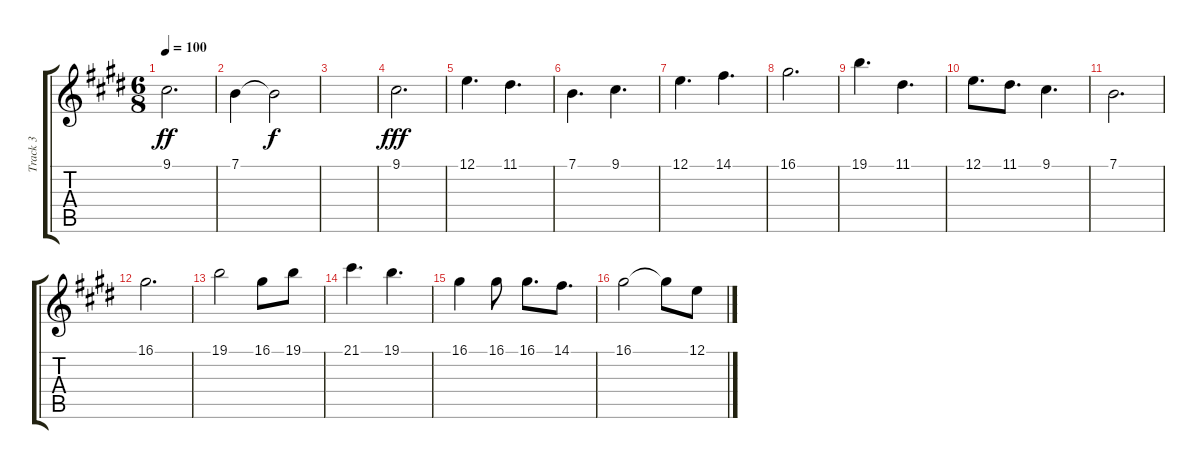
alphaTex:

\track ("Track 3" "Track 3") {instrument synthstrings1}
\staff {score tabs}
\tuning (E4 B3 G3 D3 A2 E2) {hide}
\ts (6 8)
\tempo 100
\clef g2
\ks c#minor
9.1.2{d dy ff} |
7.1.4{volume 5} 7.1{t}.2{dy f volume 16} |
|
9.1.2{d dy fff volume 16} |
12.1.4{d} 11.1.4{d} |
7.1.4{d} 9.1.4{d} |
12.1.4{d} 14.1.4{d} |
16.1.2{d} |
19.1.4{d} 11.1.4{d} |
12.1.8{d} 11.1.8{d} 9.1.4{d} |
7.1.2{d} |
16.1.2{d} |
19.1.2 16.1.8 19.1.8 |
21.1.4{d} 19.1.4{d} |
16.1.4 16.1.8 16.1.8{d} 14.1.8{d} |
16.1.2 16.1{t}.8 12.1.8
